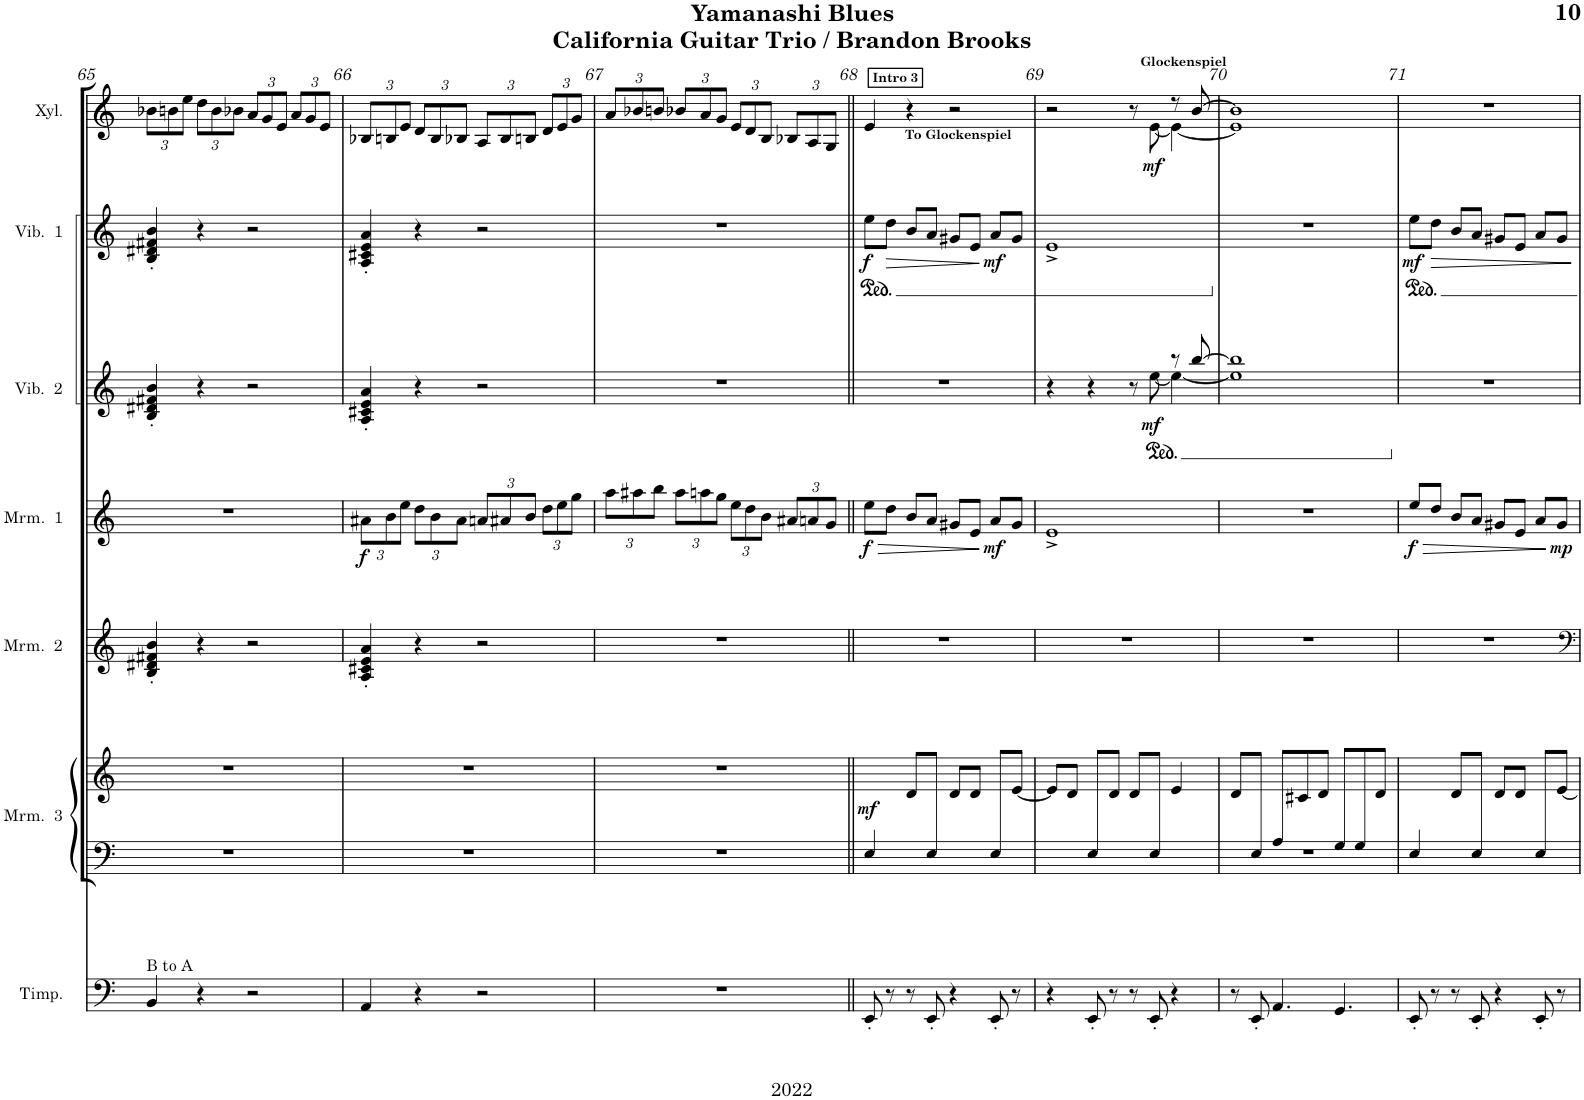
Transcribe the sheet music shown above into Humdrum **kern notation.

**kern	**kern	**dynam	**kern	**kern	**kern	**kern	**dynam	**kern	**kern	**kern	**dynam	**kern	**kern	**dynam	**kern	**dynam	**kern	**dynam	**kern	**dynam
*part12	*part11	*part11	*part10	*part9	*part9	*part8	*part8	*part7	*part6	*part6	*part6	*part5	*part4	*part4	*part3	*part3	*part2	*part2	*part1	*part1
*staff14	*staff13	*staff13	*staff12	*staff11	*staff10	*staff9	*staff9	*staff8	*staff7	*staff6	*staff6/7	*staff5	*staff4	*staff4	*staff3	*staff3	*staff2	*staff2	*staff1	*staff1
*I"Xylophone	*I"Glockenspiel	*	*I"Guitar 2	*I"Guitar 1	*	*I"Electric Bass	*	*I"Timpani	*I"Marimba 3	*	*	*I"Marimba 2	*I"Marimba 1	*	*I"Vibraphone 2	*	*I"Vibraphone 1	*	*I"Glock / Xylo	*
*I'Xyl.	*I'Glock.	*	*I'Gtr.  2	*I'Gtr.  1	*	*I'El. B.	*	*I'Timp.	*I'Mrm.  3	*	*	*I'Mrm.  2	*I'Mrm.  1	*	*I'Vib.  2	*	*I'Vib.  1	*	*I'Glock / Xylo	*
!!LO:PB:g=z
*clefG2	*clefG2	*	*clefG2	*clefF4	*clefG2	*clefF4	*	*clefF4	*clefF4	*clefG2	*	*clefG2	*clefG2	*	*clefG2	*	*clefG2	*	*clefG2	*
*Trd-7c-12	*Trd-14c-24	*	*	*	*	*Trd7c12	*	*	*	*	*	*	*	*	*	*	*	*	*Trd-7c-12	*
*k[]	*k[]	*	*k[]	*k[]	*k[]	*k[]	*	*k[]	*k[]	*k[]	*	*k[]	*k[]	*	*k[]	*	*k[]	*	*k[]	*
*M4/4	*M4/4	*	*M4/4	*M4/4	*M4/4	*M4/4	*	*M4/4	*M4/4	*M4/4	*	*M4/4	*M4/4	*	*M4/4	*	*M4/4	*	*M4/4	*
*Xbrackettup	*	*	*	*	*Xbrackettup	*	*	*	*	*	*	*	*	*	*	*	*	*	*Xbrackettup	*
=65	=65	=65	=65	=65	=65	=65	=65	=65	=65	=65	=65	=65	=65	=65	=65	=65	=65	=65	=65	=65
!	!	!	!	!	!	!	!	!LO:TX:a:t=B to A	!	!	!	!	!	!	!	!	!	!	!	!
12a#X\L	4r	.	4B' 4d#X' 4f#X' 4b'	1r	12a#X\L	4B	.	4BB/	1r	1r	.	4B/' 4d#X/' 4f#X/' 4b/'	1r	.	4B/' 4d#X/' 4f#X/' 4b/'	.	4B/' 4d#X/' 4f#X/' 4b/'	.	12b-X\L	.
12b\	.	.	.	.	12b\	.	.	.	.	.	.	.	.	.	.	.	.	.	12bn\	.
12ee\J	.	.	.	.	12ee\J	.	.	.	.	.	.	.	.	.	.	.	.	.	12ee\J	.
12dd\L	4r	.	4r	.	12dd\L	4r	.	4r	.	.	.	4r	.	.	4r	.	4r	.	12dd\L	.
12b\	.	.	.	.	12b\	.	.	.	.	.	.	.	.	.	.	.	.	.	12b\	.
12a#\J	.	.	.	.	12b-X\J	.	.	.	.	.	.	.	.	.	.	.	.	.	12b-X\J	.
12an/L	2r	.	2r	.	12an/L	2r	.	2r	.	.	.	2r	.	.	2r	.	2r	.	12a/L	.
12g/	.	.	.	.	12g/	.	.	.	.	.	.	.	.	.	.	.	.	.	12g/	.
12e/J	.	.	.	.	12e/J	.	.	.	.	.	.	.	.	.	.	.	.	.	12e/J	.
12a/L	.	.	.	.	12a/L	.	.	.	.	.	.	.	.	.	.	.	.	.	12a/L	.
12g/	.	.	.	.	12g/	.	.	.	.	.	.	.	.	.	.	.	.	.	12g/	.
12e/J	.	.	.	.	12e/J	.	.	.	.	.	.	.	.	.	.	.	.	.	12e/J	.
=66	=66	=66	=66	=66	=66	=66	=66	=66	=66	=66	=66	=66	=66	=66	=66	=66	=66	=66	=66	=66
*	*	*	*	*	*	*	*	*	*	*	*	*	*Xbrackettup	*	*	*	*	*	*	*
!	!	!	!	!	!	!	!	!	!	!	!	!	!	!LO:DY:b	!	!	!	!	!	!
12A#X/L	4r	.	4A' 4c#X' 4e' 4a'	1r	12A#X/L	4A	.	4AA/	1r	1r	.	4A/' 4c#X/' 4e/' 4a/'	12a#X\L	f	4A/' 4c#X/' 4e/' 4a/'	.	4A/' 4c#X/' 4e/' 4a/'	.	12B-X/L	.
12B/	.	.	.	.	12B/	.	.	.	.	.	.	.	12b\	.	.	.	.	.	12Bn/	.
12e/J	.	.	.	.	12e/J	.	.	.	.	.	.	.	12ee\J	.	.	.	.	.	12e/J	.
12d/L	4r	.	4r	.	12d/L	4r	.	4r	.	.	.	4r	12dd\L	.	4r	.	4r	.	12d/L	.
12B/	.	.	.	.	12B/	.	.	.	.	.	.	.	12b\	.	.	.	.	.	12B/	.
12A#/J	.	.	.	.	12B-X/J	.	.	.	.	.	.	.	12a#\J	.	.	.	.	.	12B-X/J	.
12An/L	2r	.	2r	.	12An/L	2r	.	2r	.	.	.	2r	12an/L	.	2r	.	2r	.	12A/L	.
12A#X/	.	.	.	.	12A#X/	.	.	.	.	.	.	.	12a#X/	.	.	.	.	.	12B-/	.
12B/J	.	.	.	.	12Bn/J	.	.	.	.	.	.	.	12b/J	.	.	.	.	.	12Bn/J	.
12d/L	.	.	.	.	12d/L	.	.	.	.	.	.	.	12dd\L	.	.	.	.	.	12d/L	.
12e/	.	.	.	.	12e/	.	.	.	.	.	.	.	12ee\	.	.	.	.	.	12e/	.
12g/J	.	.	.	.	12g/J	.	.	.	.	.	.	.	12gg\J	.	.	.	.	.	12g/J	.
=67	=67	=67	=67	=67	=67	=67	=67	=67	=67	=67	=67	=67	=67	=67	=67	=67	=67	=67	=67	=67
12a/L	1r	.	1r	4r	12a/L	1r	.	1r	1r	1r	.	1r	12aa\L	.	1r	.	1r	.	12a/L	.
12a#X/	.	.	.	.	12a#X/	.	.	.	.	.	.	.	12aa#X\	.	.	.	.	.	12b-X/	.
12b/J	.	.	.	.	12b/J	.	.	.	.	.	.	.	12bb\J	.	.	.	.	.	12bn/J	.
12a#/L	.	.	.	4r	12a#/L	.	.	.	.	.	.	.	12aa#\L	.	.	.	.	.	12b-X/L	.
12an/	.	.	.	.	12an/	.	.	.	.	.	.	.	12aan\	.	.	.	.	.	12a/	.
12g/J	.	.	.	.	12g/J	.	.	.	.	.	.	.	12gg\J	.	.	.	.	.	12g/J	.
12e/L	.	.	.	4r	12e/L	.	.	.	.	.	.	.	12ee\L	.	.	.	.	.	12e/L	.
12d/	.	.	.	.	12d/	.	.	.	.	.	.	.	12dd\	.	.	.	.	.	12d/	.
12B/J	.	.	.	.	12B/J	.	.	.	.	.	.	.	12b\J	.	.	.	.	.	12B/J	.
12A#X/L	.	.	.	4r	12B-X/L	.	.	.	.	.	.	.	12a#X/L	.	.	.	.	.	12B-X/L	.
12An/	.	.	.	.	12A/	.	.	.	.	.	.	.	12an/	.	.	.	.	.	12A/	.
12G/J	.	.	.	.	12G/J	.	.	.	.	.	.	.	12g/J	.	.	.	.	.	12G/J	.
!!LO:REH:place=s1:a:B:cj:fs=8:t=Intro 3
=68||	=68||	=68||	=68||	=68||	=68||	=68||	=68||	=68||	=68||	=68||	=68||	=68||	=68||	=68||	=68||	=68||	=68||	=68||	=68||	=68||
*	*	*	*	*^	*	*	*	*	*^	*	*	*	*	*	*	*	*	*	*	*
!	!	!	!	!	!	!	!	!	!	!	!	!	!	!	!	!LO:HP:b	!	!	!	!	!	!
*	*	*	*	*	*	*	*	*	*	*	*	*	*	*	*	*	*	*	*ped	*	*	*
!	!	!	!	!	!	!	!	!LO:DY:b	!	!	!	!	!LO:DY:b	!	!	!LO:DY:n=1:b	!	!	!	!LO:DY:b	!	!
4e	4r	.	8ee\L	4E	8ryy	4ryy	8E'	mp	8EE'/	4E/	8ryy	4ryy	mf	1r	8ee\L	> f	1r	.	8ee\L	f	4e/	.
!	!	!	!	!	!	!	!	!	!	!	!	!	!	!	!	!	!	!	!	!LO:HP:b	!	!
.	.	.	8dd\J	.	8ryy	.	8r	.	8r	.	8ryy	.	.	.	8dd\J	.	.	.	8dd\J	>	.	.
*	*	*	*	*	*	*	*	*	*	*	*	*	*	*	*	*	*	*	*	*	*clefG2	*
!	!	!	!	!	!	!	!	!	!	!	!	!	!	!	!	!	!	!	!	!	!LO:TX:b:B:t=To Glockenspiel	!
4r	4r	.	8b/L	8ryy	4ryy	8d/L	8r	.	8r	8ryy	4ryy	8d/L	.	.	8b/L	.	.	.	8b/L	.	4r	.
.	.	.	8a/J	8E\L	.	8ryy	8E'	.	8EE'/	8E/J	.	8ryy	.	.	8a/J	.	.	.	8a/J	.	.	.
2r	2r	.	8g#X/L	4ryy	2ryy	8d/	4r	.	4r	4ryy	2ryy	8d/L	.	.	8g#X/L	.	.	.	8g#X/L	.	2r	.
.	.	.	8e/J	.	.	8d/J	.	.	.	.	.	8d/J	.	.	8e/J	.	.	.	8e/J	.	.	.
!	!	!	!	!	!	!	!	!	!	!	!	!	!	!	!	!LO:DY:n=2:b	!	!	!	!LO:DY:n=1:b	!	!
.	.	.	8a/L	8E\J	.	8ryy	8E'	.	8EE'/	8E/L	.	8ryy	.	.	8a/L	] mf	.	.	8a/L	] mf	.	.
.	.	.	8g#/J	8ryy	.	[8eJ	8r	.	8r	8ryy	.	[8e/J	.	.	8g#/J	.	.	.	8g#/J	.	.	.
=69	=69	=69	=69	=69	=69	=69	=69	=69	=69	=69	=69	=69	=69	=69	=69	=69	=69	=69	=69	=69	=69	=69
*	*^	*	*	*	*	*	*	*	*	*	*	*	*	*	*	*	*^	*	*	*	*^	*
*	*	*	*	*	*	*	*	*	*	*	*	*	*	*	*	*	*	*	*^	*	*	*	*	*	*
1r	2r	8ryy	.	1e	4ryy	1ryy	8e/L]	4r	.	4r	4ryy	1ryy	8e/L]	.	1r	1e^	.	4r	4ryy	2.ryy	.	1e^	.	2r	8ryy	.
*	*v	*v	*	*	*	*	*	*	*	*	*	*	*	*	*	*	*	*	*	*	*	*	*	*v	*v	*
.	.	.	.	.	.	8d/J	.	.	.	.	.	8d/J	.	.	.	.	.	.	.	.	.	.	.	.
.	.	.	.	8E\L	.	8ryy	8E'	.	8EE'/	8E/L	.	8ryy	.	.	.	.	4r	4ryy	.	.	.	.	.	.
.	.	.	.	4ryy	.	8d/L	8r	.	8r	4ryy	.	8d/J	.	.	.	.	.	.	.	.	.	.	.	.
.	8r	.	.	.	.	8d/J	8r	.	8r	.	.	8d/L	.	.	.	.	8r	8ryy	.	.	.	.	8r	.
*	*^	*	*	*	*	*	*	*	*	*	*	*	*	*	*	*	*	*	*	*	*	*	*	*
*	*	*	*	*	*	*	*	*	*	*	*	*	*	*	*	*	*	*ped	*	*	*	*	*	*	*
*	*	*	*	*	*	*	*	*	*	*	*	*	*	*	*	*	*	*	*	*	*	*	*	*^	*
!	!	!	!	!	!	!	!	!	!	!	!	!	!	!	!	!	!	!	!	!	!	!	!	!LO:TX:a:B:t=Glockenspiel	!	!
!	!	!	!LO:DY:b	!	!	!	!	!	!	!	!	!	!	!	!	!	!	!	!	!	!LO:DY:b	!	!	!	!	!LO:DY:b
.	8ryy	[8e	mp	.	8E\J	.	8ryy	8E'	.	8EE'/	8E/J	.	8ryy	.	.	.	.	8ryy	[8ee\	.	mf	.	.	8ryy	[8e\	mf
.	8r	4e_	.	.	4ryy	.	4e	4r	.	4r	4ryy	.	4e/	.	.	.	.	8r	4ee\_	4ryy	.	.	.	8r	4e\_	.
.	[8b	.	.	.	.	.	.	.	.	.	.	.	.	.	.	.	.	[8bb/	.	.	.	.	.	[8b/	.	.
*	*	*	*	*	*	*	*	*	*	*	*	*	*	*	*	*	*	*v	*v	*v	*	*	*	*	*	*
=70	=70	=70	=70	=70	=70	=70	=70	=70	=70	=70	=70	=70	=70	=70	=70	=70	=70	=70	=70	=70	=70	=70	=70	=70
*	*	*	*	*	*	*	*	*	*	*	*	*	*	*	*	*	*	*	*	*Xped	*	*	*	*
1r	1b]	1e]	.	1r	8ryy	1r	8d/L	8r	.	8r	8ryy	1r	8d/L	.	1r	1r	.	1ee] 1bb]	.	1r	.	1b]	1e]	.
.	.	.	.	.	8E\L	.	4ryy	8E'	.	8EE'/	8E/J	.	4ryy	.	.	.	.	.	.	.	.	.	.	.
.	.	.	.	.	8A\J	.	.	4.A	.	4.AA/	8A/L	.	.	.	.	.	.	.	.	.	.	.	.	.
.	.	.	.	.	4ryy	.	8c#X/J	.	.	.	4ryy	.	8c#X/	.	.	.	.	.	.	.	.	.	.	.
.	.	.	.	.	.	.	8d/L	.	.	.	.	.	8d/J	.	.	.	.	.	.	.	.	.	.	.
.	.	.	.	.	8G\L	.	4ryy	4.G	.	4.GG/	8G/L	.	4ryy	.	.	.	.	.	.	.	.	.	.	.
.	.	.	.	.	8G\J	.	.	.	.	.	8G/	.	.	.	.	.	.	.	.	.	.	.	.	.
.	.	.	.	.	8ryy	.	8d/J	.	.	.	8ryy	.	8d/J	.	.	.	.	.	.	.	.	.	.	.
*	*v	*v	*	*	*	*	*	*	*	*	*	*	*	*	*	*	*	*	*	*	*	*v	*v	*
=71	=71	=71	=71	=71	=71	=71	=71	=71	=71	=71	=71	=71	=71	=71	=71	=71	=71	=71	=71	=71	=71	=71
!	!	!	!	!	!	!	!	!	!	!	!	!	!	!	!	!LO:HP:b	!	!	!	!	!	!
*	*	*	*	*	*	*	*	*	*	*	*	*	*	*	*	*	*Xped	*	*	*	*	*
!	!	!	!	!	!	!	!	!	!	!	!	!	!	!	!	!LO:DY:n=1:b	!	!	!	!LO:DY:b	!	!
1r	1r	.	8ee\L	4E	8ryy	4ryy	8E'	.	8EE'/	4E/	8ryy	4ryy	.	1r	8ee/L	> f	1r	.	8ee\L	mf	1r	.
!	!	!	!	!	!	!	!	!	!	!	!	!	!	!	!	!	!	!	!	!LO:HP:b	!	!
.	.	.	8dd\J	.	8ryy	.	8r	.	8r	.	8ryy	.	.	.	8dd/J	.	.	.	8dd\J	>	.	.
.	.	.	8b/L	8ryy	4ryy	8d/L	8r	.	8r	8ryy	4ryy	8d/L	.	.	8b/L	.	.	.	8b/L	.	.	.
.	.	.	8a/J	8E\L	.	8ryy	8E'	.	8EE'/	8E/J	.	8ryy	.	.	8a/J	.	.	.	8a/J	.	.	.
.	.	.	8g#X/L	4ryy	2ryy	8d/	4r	.	4r	4ryy	2ryy	8d/L	.	.	8g#X/L	.	.	.	8g#X/L	.	.	.
.	.	.	8e/J	.	.	8d/J	.	.	.	.	.	8d/J	.	.	8e/J	.	.	.	8e/J	.	.	.
.	.	.	8a/L	8E\J	.	8ryy	8E'	.	8EE'/	8E/L	.	8ryy	.	.	8a/L	.	.	.	8a/L	.	.	.
!	!	!	!	!	!	!	!	!	!	!	!	!	!	!	!	!LO:DY:n=2:b	!	!	!	!	!	!
.	.	.	8g#/J	8ryy	.	[8eJ	8r	.	8r	8ryy	.	[8e/J	.	.	8g#/J	] mp	.	.	8g#/J	.	.	.
*	*	*	*	*v	*v	*	*	*	*	*v	*v	*	*	*	*	*	*	*	*	*	*	*
.	.	.	.	.	.	.	.	.	.	.	.	.	.	.	.	.	.	]	.	.
=	=	=	=	=	=	=	=	=	=	=	=	=	=	=	=	=	=	=	=	=
*-	*-	*-	*-	*-	*-	*-	*-	*-	*-	*-	*-	*-	*-	*-	*-	*-	*-	*-	*-	*-
